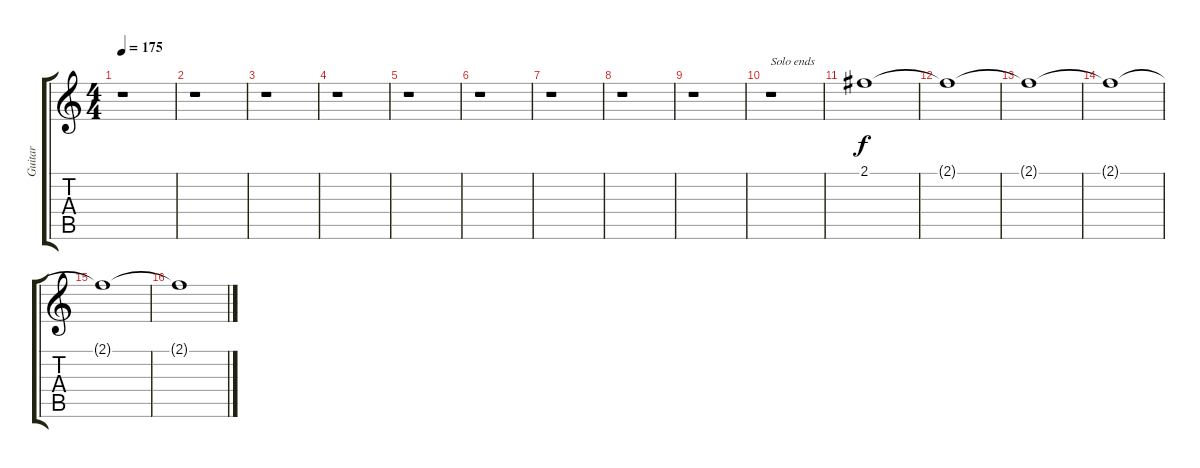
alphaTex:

\track ("Guitar" "Guitar") {instrument overdrivenguitar}
\staff {score tabs}
\tuning (E4 B3 G3 D3 A2 E2) {hide}
\ts (4 4)
\tempo 175
\clef g2
\ks c
r.1{dy f} |
r.1 |
r.1 |
r.1 |
r.1 |
r.1 |
r.1 |
r.1 |
r.1 |
r.1{txt "Solo ends"} |
2.1.1 |
2.1{t}.1 |
2.1{t}.1 |
2.1{t}.1 |
2.1{t}.1 |
2.1{t}.1
